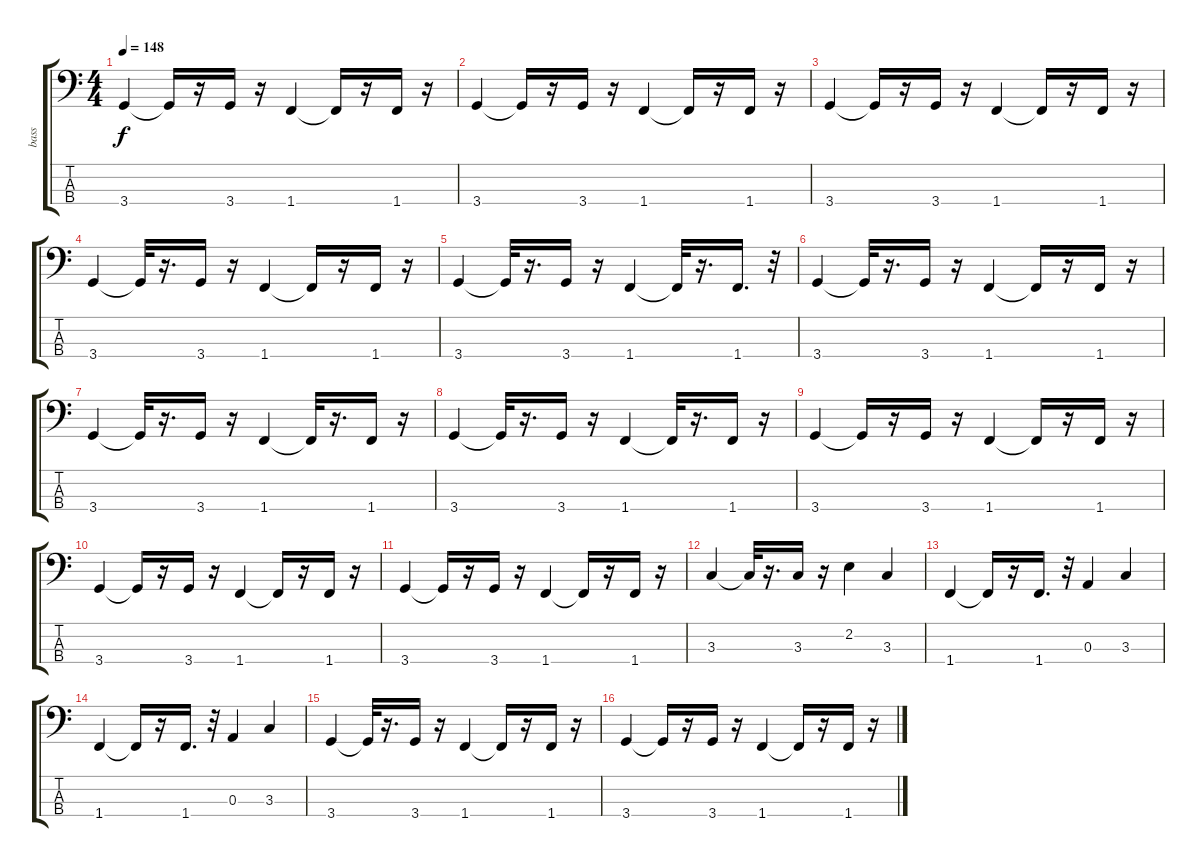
\track ("bass                " "bass      ") {instrument fretlessbass}
\staff {score tabs}
\tuning (G2 D2 A1 E1) {hide}
\ts (4 4)
\tempo 148
\clef f4
\ks c
3.4.4{dy f} 3.4{t}.16 r.16 3.4.16 r.16 1.4.4 1.4{t}.16 r.16 1.4.16 r.16 |
3.4.4 3.4{t}.16 r.16 3.4.16 r.16 1.4.4 1.4{t}.16 r.16 1.4.16 r.16 |
3.4.4 3.4{t}.16 r.16 3.4.16 r.16 1.4.4 1.4{t}.16 r.16 1.4.16 r.16 |
3.4.4 3.4{t}.32 r.16{d} 3.4.16 r.16 1.4.4 1.4{t}.16 r.16 1.4.16 r.16 |
3.4.4 3.4{t}.32 r.16{d} 3.4.16 r.16 1.4.4 1.4{t}.32 r.16{d} 1.4.16{d} r.32 |
3.4.4 3.4{t}.32 r.16{d} 3.4.16 r.16 1.4.4 1.4{t}.16 r.16 1.4.16 r.16 |
3.4.4 3.4{t}.32 r.16{d} 3.4.16 r.16 1.4.4 1.4{t}.32 r.16{d} 1.4.16 r.16 |
3.4.4 3.4{t}.32 r.16{d} 3.4.16 r.16 1.4.4 1.4{t}.32 r.16{d} 1.4.16 r.16 |
3.4.4 3.4{t}.16 r.16 3.4.16 r.16 1.4.4 1.4{t}.16 r.16 1.4.16 r.16 |
3.4.4 3.4{t}.16 r.16 3.4.16 r.16 1.4.4 1.4{t}.16 r.16 1.4.16 r.16 |
3.4.4 3.4{t}.16 r.16 3.4.16 r.16 1.4.4 1.4{t}.16 r.16 1.4.16 r.16 |
3.3.4 3.3{t}.32 r.16{d} 3.3.16 r.16 2.2.4 3.3.4 |
1.4.4 1.4{t}.16 r.16 1.4.16{d} r.32 0.3.4 3.3.4 |
1.4.4 1.4{t}.16 r.16 1.4.16{d} r.32 0.3.4 3.3.4 |
3.4.4 3.4{t}.32 r.16{d} 3.4.16 r.16 1.4.4 1.4{t}.16 r.16 1.4.16 r.16 |
3.4.4 3.4{t}.16 r.16 3.4.16 r.16 1.4.4 1.4{t}.16 r.16 1.4.16 r.16
